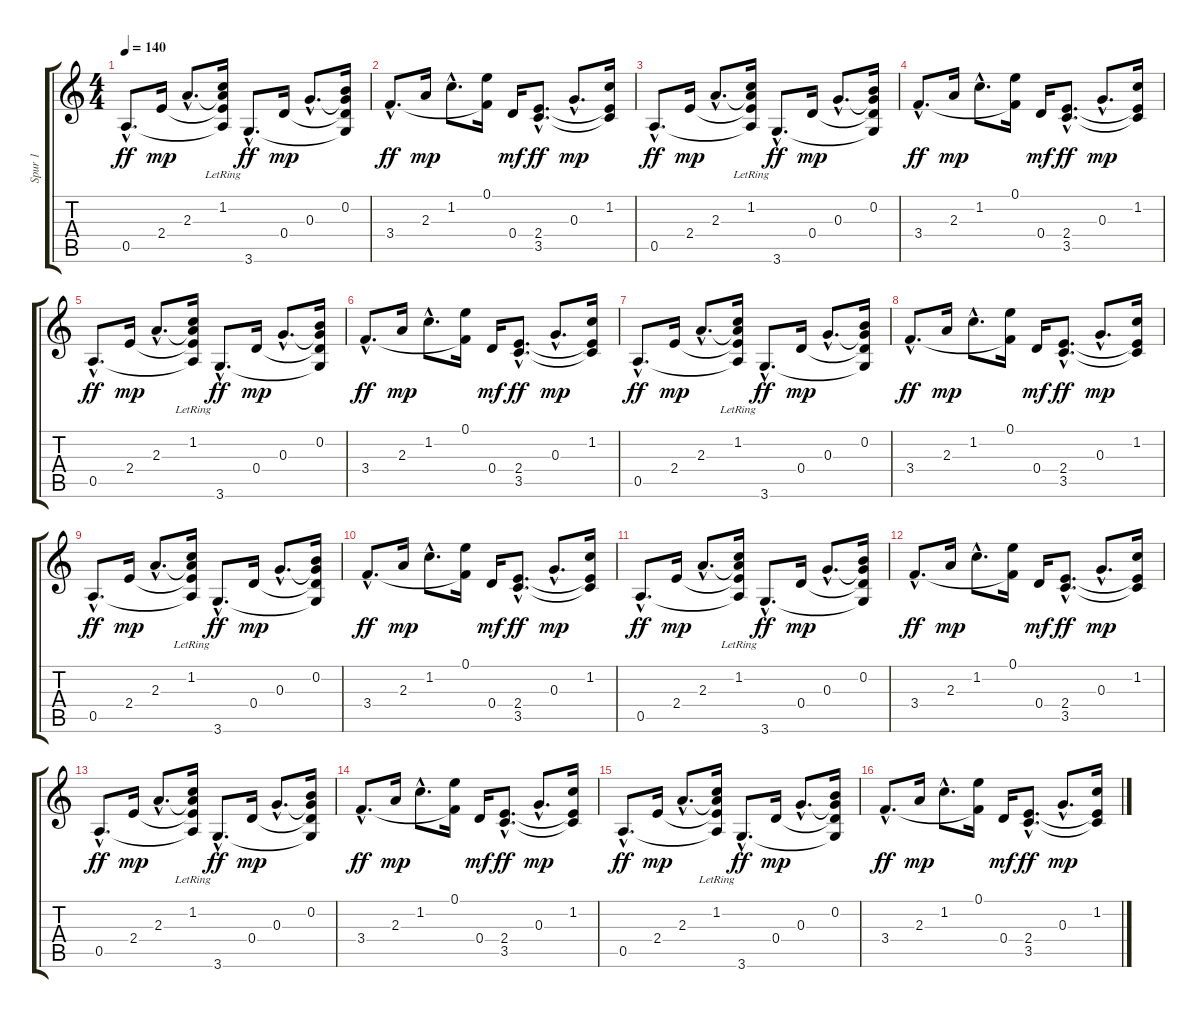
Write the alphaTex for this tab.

\track ("Spur 1" "Spur 1") {instrument acousticguitarsteel}
\staff {score tabs}
\tuning (E4 B3 G3 D3 A2 E2) {hide}
\ts (4 4)
\tempo 140
\clef g2
\ks c
0.5{hac}.8{d dy ff} 2.4.16{dy mp} 2.3{hac}.8{d} (1.2{lr} 2.3{t} 2.4{t} 0.5{t}).16 3.6{hac}.8{d dy ff} 0.4.16{dy mp} 0.3{hac}.8{d} (0.2 0.3{t} 0.4{t} 3.6{t}).16 |
3.4{hac}.8{d dy ff} 2.3.16{dy mp} 1.2{hac}.8{d} (0.1 3.4{t}).16 0.4.16{dy mf} (2.4{hac} 3.5{hac}).8{d dy ff} 0.3{hac}.8{d dy mp} (1.2 2.4{t} 3.5{t}).16 |
0.5{hac}.8{d dy ff} 2.4.16{dy mp} 2.3{hac}.8{d} (1.2{lr} 2.3{t} 2.4{t} 0.5{t}).16 3.6{hac}.8{d dy ff} 0.4.16{dy mp} 0.3{hac}.8{d} (0.2 0.3{t} 0.4{t} 3.6{t}).16 |
3.4{hac}.8{d dy ff} 2.3.16{dy mp} 1.2{hac}.8{d} (0.1 3.4{t}).16 0.4.16{dy mf} (2.4{hac} 3.5{hac}).8{d dy ff} 0.3{hac}.8{d dy mp} (1.2 2.4{t} 3.5{t}).16 |
0.5{hac}.8{d dy ff} 2.4.16{dy mp} 2.3{hac}.8{d} (1.2{lr} 2.3{t} 2.4{t} 0.5{t}).16 3.6{hac}.8{d dy ff} 0.4.16{dy mp} 0.3{hac}.8{d} (0.2 0.3{t} 0.4{t} 3.6{t}).16 |
3.4{hac}.8{d dy ff} 2.3.16{dy mp} 1.2{hac}.8{d} (0.1 3.4{t}).16 0.4.16{dy mf} (2.4{hac} 3.5{hac}).8{d dy ff} 0.3{hac}.8{d dy mp} (1.2 2.4{t} 3.5{t}).16 |
0.5{hac}.8{d dy ff} 2.4.16{dy mp} 2.3{hac}.8{d} (1.2{lr} 2.3{t} 2.4{t} 0.5{t}).16 3.6{hac}.8{d dy ff} 0.4.16{dy mp} 0.3{hac}.8{d} (0.2 0.3{t} 0.4{t} 3.6{t}).16 |
3.4{hac}.8{d dy ff} 2.3.16{dy mp} 1.2{hac}.8{d} (0.1 3.4{t}).16 0.4.16{dy mf} (2.4{hac} 3.5{hac}).8{d dy ff} 0.3{hac}.8{d dy mp} (1.2 2.4{t} 3.5{t}).16 |
0.5{hac}.8{d dy ff} 2.4.16{dy mp} 2.3{hac}.8{d} (1.2{lr} 2.3{t} 2.4{t} 0.5{t}).16 3.6{hac}.8{d dy ff} 0.4.16{dy mp} 0.3{hac}.8{d} (0.2 0.3{t} 0.4{t} 3.6{t}).16 |
3.4{hac}.8{d dy ff} 2.3.16{dy mp} 1.2{hac}.8{d} (0.1 3.4{t}).16 0.4.16{dy mf} (2.4{hac} 3.5{hac}).8{d dy ff} 0.3{hac}.8{d dy mp} (1.2 2.4{t} 3.5{t}).16 |
0.5{hac}.8{d dy ff} 2.4.16{dy mp} 2.3{hac}.8{d} (1.2{lr} 2.3{t} 2.4{t} 0.5{t}).16 3.6{hac}.8{d dy ff} 0.4.16{dy mp} 0.3{hac}.8{d} (0.2 0.3{t} 0.4{t} 3.6{t}).16 |
3.4{hac}.8{d dy ff} 2.3.16{dy mp} 1.2{hac}.8{d} (0.1 3.4{t}).16 0.4.16{dy mf} (2.4{hac} 3.5{hac}).8{d dy ff} 0.3{hac}.8{d dy mp} (1.2 2.4{t} 3.5{t}).16 |
0.5{hac}.8{d dy ff} 2.4.16{dy mp} 2.3{hac}.8{d} (1.2{lr} 2.3{t} 2.4{t} 0.5{t}).16 3.6{hac}.8{d dy ff} 0.4.16{dy mp} 0.3{hac}.8{d} (0.2 0.3{t} 0.4{t} 3.6{t}).16 |
3.4{hac}.8{d dy ff} 2.3.16{dy mp} 1.2{hac}.8{d} (0.1 3.4{t}).16 0.4.16{dy mf} (2.4{hac} 3.5{hac}).8{d dy ff} 0.3{hac}.8{d dy mp} (1.2 2.4{t} 3.5{t}).16 |
0.5{hac}.8{d dy ff} 2.4.16{dy mp} 2.3{hac}.8{d} (1.2{lr} 2.3{t} 2.4{t} 0.5{t}).16 3.6{hac}.8{d dy ff} 0.4.16{dy mp} 0.3{hac}.8{d} (0.2 0.3{t} 0.4{t} 3.6{t}).16 |
3.4{hac}.8{d dy ff} 2.3.16{dy mp} 1.2{hac}.8{d} (0.1 3.4{t}).16 0.4.16{dy mf} (2.4{hac} 3.5{hac}).8{d dy ff} 0.3{hac}.8{d dy mp} (1.2 2.4{t} 3.5{t}).16
